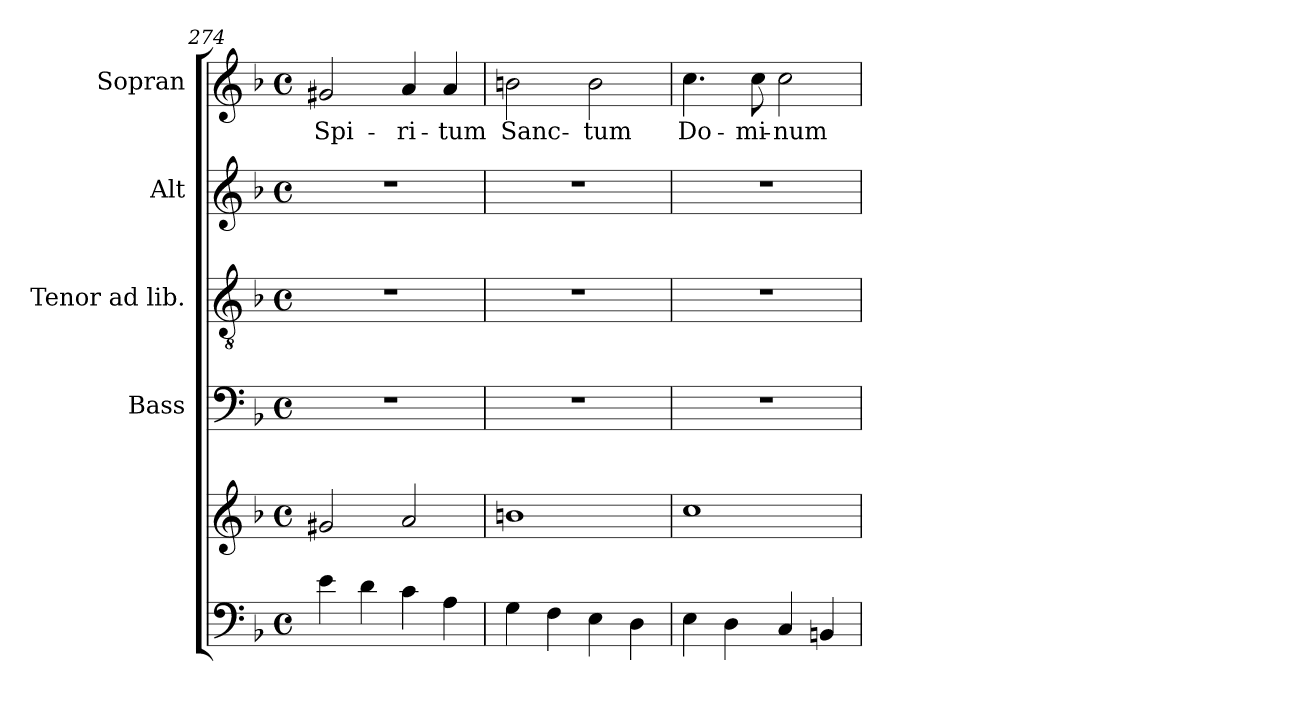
**kern	**kern	**kern	**kern	**kern	**kern	**text
*part5	*part5	*part4	*part3	*part2	*part1	*part1
*staff6	*staff5	*staff4	*staff3	*staff2	*staff1	*staff1
*	*	*I"Bass	*I"Tenor ad lib.	*I"Alt	*I"Sopran	*
*	*	*I'B.	*I'T.	*I'A.	*I'S.	*
*clefF4	*clefG2	*clefF4	*clefGv2	*clefG2	*clefG2	*
*k[b-]	*k[b-]	*k[b-]	*k[b-]	*k[b-]	*k[b-]	*
*F:	*F:	*F:	*F:	*F:	*F:	*
*M4/4	*M4/4	*M4/4	*M4/4	*M4/4	*M4/4	*
*met(c)	*met(c)	*met(c)	*met(c)	*met(c)	*met(c)	*
=274	=274	=274	=274	=274	=274	=274
!	!	!	!	!	!	!LO:LY:b
4e\	2g#X/	1r	1r	1r	2g#X/	Spi-
4d\	.	.	.	.	.	.
!	!	!	!	!	!	!LO:LY:b
4c\	2a/	.	.	.	4a/	-ri-
!	!	!	!	!	!	!LO:LY:b
4A\	.	.	.	.	4a/	-tum
=275	=275	=275	=275	=275	=275	=275
!	!	!	!	!	!	!LO:LY:b
4G\	1bn	1r	1r	1r	2bn\	Sanc-
4F\	.	.	.	.	.	.
!	!	!	!	!	!	!LO:LY:b
4E\	.	.	.	.	2b\	-tum
4D\	.	.	.	.	.	.
=276	=276	=276	=276	=276	=276	=276
!	!	!	!	!	!	!LO:LY:b
4E\	1cc	1r	1r	1r	4.cc\	Do-
4D\	.	.	.	.	.	.
!	!	!	!	!	!	!LO:LY:b
.	.	.	.	.	8cc\	-mi-
!	!	!	!	!	!	!LO:LY:b
4C/	.	.	.	.	2cc\	-num
4BBn/	.	.	.	.	.	.
=	=	=	=	=	=	=
*-	*-	*-	*-	*-	*-	*-
